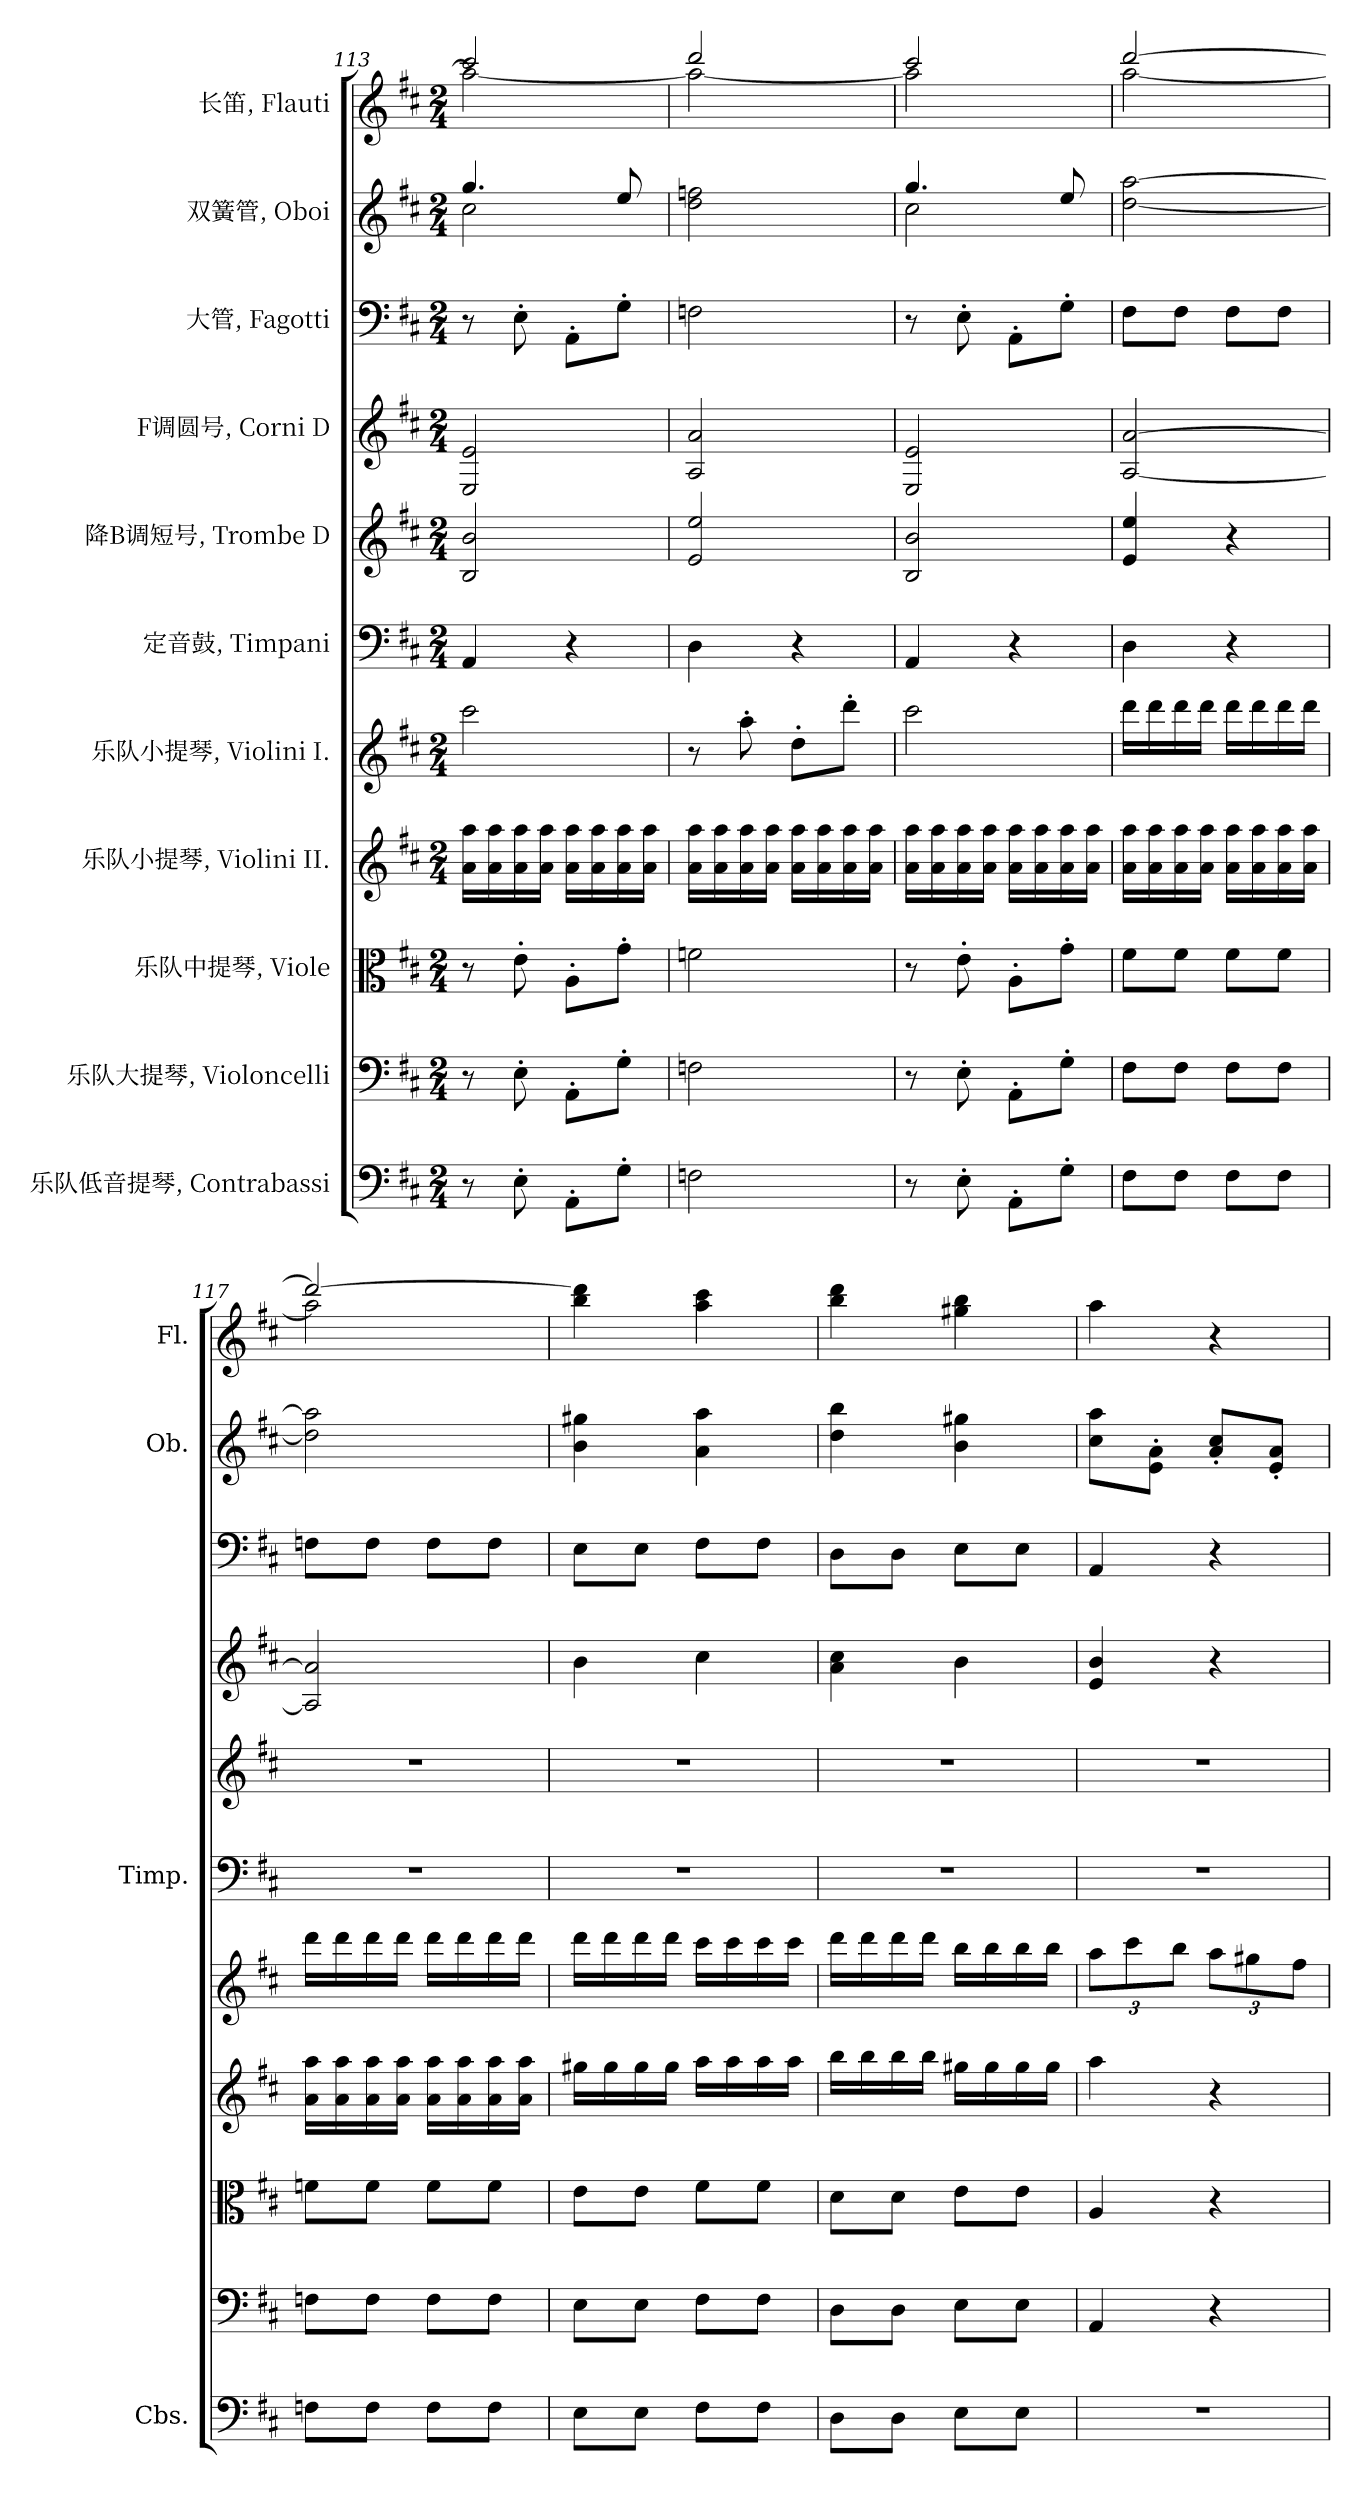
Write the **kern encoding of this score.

**kern	**kern	**kern	**kern	**kern	**kern	**kern	**kern	**kern	**kern	**kern
*part11	*part10	*part9	*part8	*part7	*part6	*part5	*part4	*part3	*part2	*part1
*staff11	*staff10	*staff9	*staff8	*staff7	*staff6	*staff5	*staff4	*staff3	*staff2	*staff1
*I"乐队低音提琴, Contrabassi	*I"乐队大提琴, Violoncelli	*I"乐队中提琴, Viole	*I"乐队小提琴, Violini II.	*I"乐队小提琴, Violini I.	*I"定音鼓, Timpani	*I"降B调短号, Trombe D	*I"F调圆号, Corni D	*I"大管, Fagotti	*I"双簧管, Oboi	*I"长笛, Flauti
*I'Cbs.	*	*	*	*	*I'Timp.	*	*	*	*I'Ob.	*I'Fl.
!!LO:PB:g=z
*clefF4	*clefF4	*clefC3	*clefG2	*clefG2	*clefF4	*clefG2	*clefG2	*clefF4	*clefG2	*clefG2
*ITrd7c12	*	*	*	*	*	*ITrd1c2	*ITrd4c7	*	*	*
*k[f#c#]	*k[f#c#]	*k[f#c#]	*k[f#c#]	*k[f#c#]	*k[f#c#]	*k[]	*k[f#]	*k[f#c#]	*k[f#c#]	*k[f#c#]
*M2/4	*M2/4	*M2/4	*M2/4	*M2/4	*M2/4	*M2/4	*M2/4	*M2/4	*M2/4	*M2/4
=113	=113	=113	=113	=113	=113	=113	=113	=113	=113	=113
*	*	*	*	*	*	*	*	*	*^	*^
8r	8r	8r	16a\ 16aa\LL	2ccc#\	4AA/	2A/ 2a/	2AA/ 2A/	8r	4.gg/	2cc#\	2ccc#/	2aa\_
.	.	.	16a\ 16aa\	.	.	.	.	.	.	.	.	.
8EE'\	8E'\	8e'\	16a\ 16aa\	.	.	.	.	8E'\	.	.	.	.
.	.	.	16a\ 16aa\JJ	.	.	.	.	.	.	.	.	.
8AAA'\L	8AA'\L	8A'\L	16a\ 16aa\LL	.	4r	.	.	8AA'\L	.	.	.	.
.	.	.	16a\ 16aa\	.	.	.	.	.	.	.	.	.
8GG'\J	8G'\J	8g'\J	16a\ 16aa\	.	.	.	.	8G'\J	8ee/	.	.	.
.	.	.	16a\ 16aa\JJ	.	.	.	.	.	.	.	.	.
*	*	*	*	*	*	*	*	*	*v	*v	*	*
=114	=114	=114	=114	=114	=114	=114	=114	=114	=114	=114	=114
2FFn\	2Fn\	2fn\	16a\ 16aa\LL	8r	4D\	2d/ 2dd/	2D/ 2d/	2Fn\	2dd\ 2ffn\	2ddd/	2aa\_
.	.	.	16a\ 16aa\	.	.	.	.	.	.	.	.
.	.	.	16a\ 16aa\	8aa'\	.	.	.	.	.	.	.
.	.	.	16a\ 16aa\JJ	.	.	.	.	.	.	.	.
.	.	.	16a\ 16aa\LL	8dd'\L	4r	.	.	.	.	.	.
.	.	.	16a\ 16aa\	.	.	.	.	.	.	.	.
.	.	.	16a\ 16aa\	8ddd'\J	.	.	.	.	.	.	.
.	.	.	16a\ 16aa\JJ	.	.	.	.	.	.	.	.
=115	=115	=115	=115	=115	=115	=115	=115	=115	=115	=115	=115
*	*	*	*	*	*	*	*	*	*^	*	*
8r	8r	8r	16a\ 16aa\LL	2ccc#\	4AA/	2A/ 2a/	2AA/ 2A/	8r	4.gg/	2cc#\	2ccc#/	2aa\]
.	.	.	16a\ 16aa\	.	.	.	.	.	.	.	.	.
8EE'\	8E'\	8e'\	16a\ 16aa\	.	.	.	.	8E'\	.	.	.	.
.	.	.	16a\ 16aa\JJ	.	.	.	.	.	.	.	.	.
8AAA'\L	8AA'\L	8A'\L	16a\ 16aa\LL	.	4r	.	.	8AA'\L	.	.	.	.
.	.	.	16a\ 16aa\	.	.	.	.	.	.	.	.	.
8GG'\J	8G'\J	8g'\J	16a\ 16aa\	.	.	.	.	8G'\J	8ee/	.	.	.
.	.	.	16a\ 16aa\JJ	.	.	.	.	.	.	.	.	.
*	*	*	*	*	*	*	*	*	*v	*v	*	*
!!LO:PB:g=z	!!
=116	=116	=116	=116	=116	=116	=116	=116	=116	=116	=116	=116
8FF#\L	8F#\L	8f#\L	16a\ 16aa\LL	16ddd\LL	4D\	4d/ 4dd/	[2D/ [2d/	8F#\L	[2dd\ [2aa\	[2ddd/	[2aa\
.	.	.	16a\ 16aa\	16ddd\	.	.	.	.	.	.	.
8FF#\J	8F#\J	8f#\J	16a\ 16aa\	16ddd\	.	.	.	8F#\J	.	.	.
.	.	.	16a\ 16aa\JJ	16ddd\JJ	.	.	.	.	.	.	.
8FF#\L	8F#\L	8f#\L	16a\ 16aa\LL	16ddd\LL	4r	4r	.	8F#\L	.	.	.
.	.	.	16a\ 16aa\	16ddd\	.	.	.	.	.	.	.
8FF#\J	8F#\J	8f#\J	16a\ 16aa\	16ddd\	.	.	.	8F#\J	.	.	.
.	.	.	16a\ 16aa\JJ	16ddd\JJ	.	.	.	.	.	.	.
=117	=117	=117	=117	=117	=117	=117	=117	=117	=117	=117	=117
8FFn\L	8Fn\L	8fn\L	16a\ 16aa\LL	16ddd\LL	2r	2r	2D/] 2d/]	8Fn\L	2dd\] 2aa\]	2ddd/_	2aa\]
.	.	.	16a\ 16aa\	16ddd\	.	.	.	.	.	.	.
8FF\J	8F\J	8f\J	16a\ 16aa\	16ddd\	.	.	.	8F\J	.	.	.
.	.	.	16a\ 16aa\JJ	16ddd\JJ	.	.	.	.	.	.	.
8FF\L	8F\L	8f\L	16a\ 16aa\LL	16ddd\LL	.	.	.	8F\L	.	.	.
.	.	.	16a\ 16aa\	16ddd\	.	.	.	.	.	.	.
8FF\J	8F\J	8f\J	16a\ 16aa\	16ddd\	.	.	.	8F\J	.	.	.
.	.	.	16a\ 16aa\JJ	16ddd\JJ	.	.	.	.	.	.	.
*	*	*	*	*	*	*	*	*	*	*v	*v
=118	=118	=118	=118	=118	=118	=118	=118	=118	=118	=118
8EE\L	8E\L	8e\L	16gg#X\LL	16ddd\LL	2r	2r	4e\	8E\L	4b\ 4gg#X\	4bb\ 4ddd\]
.	.	.	16gg#\	16ddd\	.	.	.	.	.	.
8EE\J	8E\J	8e\J	16gg#\	16ddd\	.	.	.	8E\J	.	.
.	.	.	16gg#\JJ	16ddd\JJ	.	.	.	.	.	.
8FF#\L	8F#\L	8f#\L	16aa\LL	16ccc#\LL	.	.	4f#\	8F#\L	4a\ 4aa\	4aa\ 4ccc#\
.	.	.	16aa\	16ccc#\	.	.	.	.	.	.
8FF#\J	8F#\J	8f#\J	16aa\	16ccc#\	.	.	.	8F#\J	.	.
.	.	.	16aa\JJ	16ccc#\JJ	.	.	.	.	.	.
!!LO:PB:g=z
=119	=119	=119	=119	=119	=119	=119	=119	=119	=119	=119
8DD\L	8D\L	8d\L	16bb\LL	16ddd\LL	2r	2r	4d\ 4f#\	8D\L	4dd\ 4bb\	4bb\ 4ddd\
.	.	.	16bb\	16ddd\	.	.	.	.	.	.
8DD\J	8D\J	8d\J	16bb\	16ddd\	.	.	.	8D\J	.	.
.	.	.	16bb\JJ	16ddd\JJ	.	.	.	.	.	.
8EE\L	8E\L	8e\L	16gg#X\LL	16bb\LL	.	.	4e\	8E\L	4b\ 4gg#X\	4gg#X\ 4bb\
.	.	.	16gg#\	16bb\	.	.	.	.	.	.
8EE\J	8E\J	8e\J	16gg#\	16bb\	.	.	.	8E\J	.	.
.	.	.	16gg#\JJ	16bb\JJ	.	.	.	.	.	.
=120	=120	=120	=120	=120	=120	=120	=120	=120	=120	=120
*	*	*	*	*Xbrackettup	*	*	*	*	*	*
2r	4AA/	4A/	4aa\	12aa\L	2r	2r	4A/ 4e/	4AA/	8cc#\ 8aa\L	4aa\
.	.	.	.	12ccc#\	.	.	.	.	.	.
.	.	.	.	.	.	.	.	.	8e\' 8a\'J	.
.	.	.	.	12bb\J	.	.	.	.	.	.
.	4r	4r	4r	12aa\L	.	.	4r	4r	8a/' 8cc#/'L	4r
.	.	.	.	12gg#X\	.	.	.	.	.	.
.	.	.	.	.	.	.	.	.	8e/' 8a/'J	.
.	.	.	.	12ff#\J	.	.	.	.	.	.
=	=	=	=	=	=	=	=	=	=	=
*-	*-	*-	*-	*-	*-	*-	*-	*-	*-	*-
